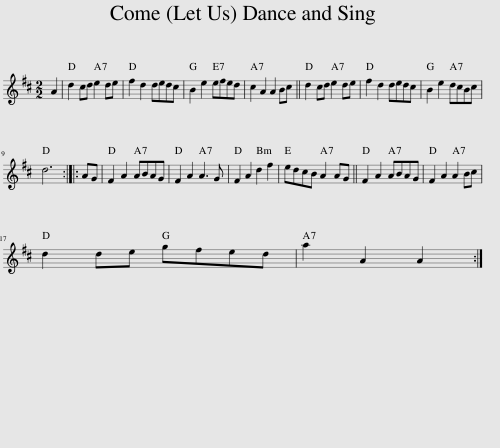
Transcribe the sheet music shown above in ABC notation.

X:1
L:1/8
M:2/2
I:linebreak $
K:D
V:1 treble
V:1
 A2 | d2 cd e2 de | f2 d2 dedc | B2 e2 efed | c2 A2 A2 Bc || %5
 d2 cd e2 de | f2 d2 dedc | B2 e2 dcBc |$ d6 :: AG | %10
 F2 A2 ABAG | F2 A2 A3 G | F2 A2 d2 f2 | edcB A2 AG || F2 A2 ABAG | %15
 F2 A2 A2 Bc |$ d2 de gfed | a2 A2 A2 :| %18
